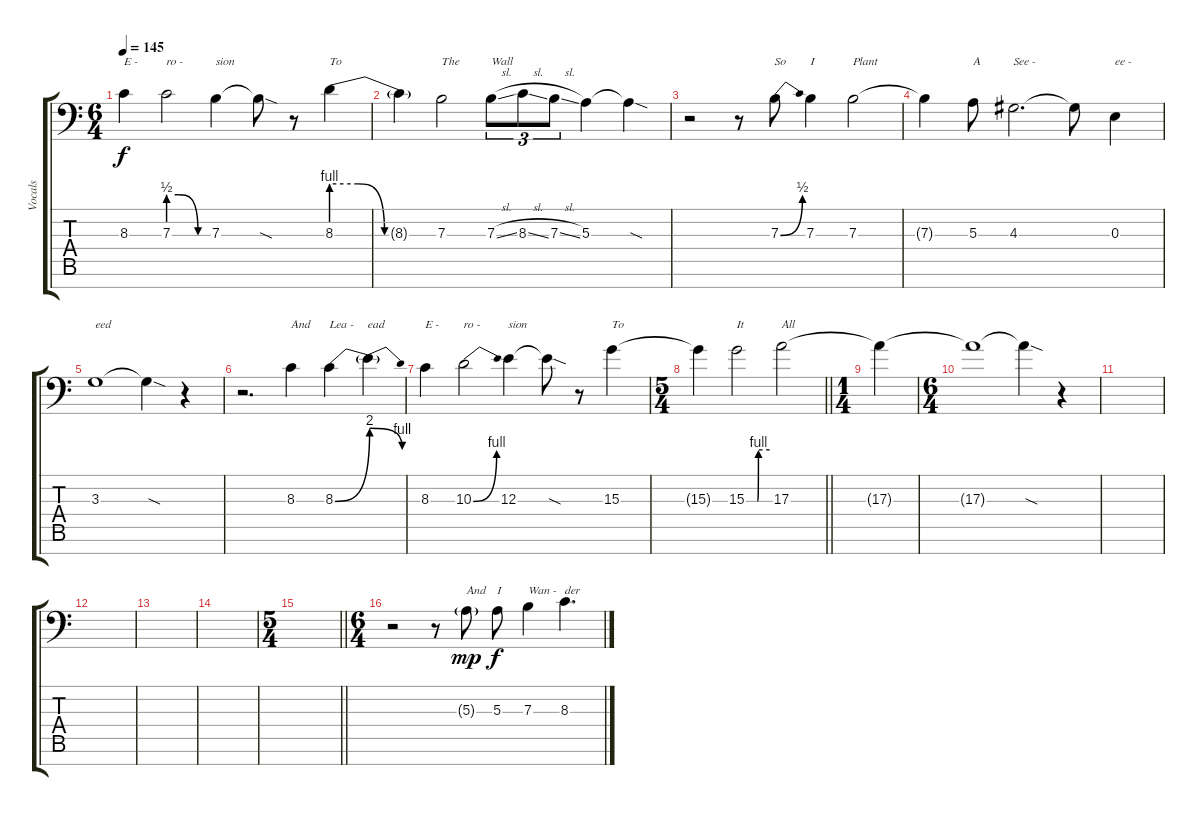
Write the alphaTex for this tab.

\track ("Vocals" "Vocals") {instrument bassoon}
\staff {score tabs}
\tuning (D4 A3 E3 D3 A2 E2 A1) {hide}
\ts (6 4)
\tempo 145
\clef f4
\ks c
8.3.4{txt "E - " dy f} 7.3{be (custom 0 2 15 2 45 0 60 0)}.2{txt "ro -"} 7.3.4{txt "sion"} 7.3{sod t}.8 r.8 8.3{be (custom 0 4 15 4 30 0 60 0)}.4{txt "To"} |
8.3{t}.4 7.3.2{txt "The"} 7.3{sl}.8{tu (3 2) txt "Wall"} 8.3{sl}.8{tu (3 2)} 7.3{sl}.8{tu (3 2)} 5.3.4 5.3{sod t}.4 |
r.2 r.8 7.3{be (bend 0 0 60 2)}.8{txt "So"} 7.3.4{txt "I"} 7.3.2{txt "Plant"} |
7.3{t}.4 5.3.8{txt "A"} 4.3.2{d txt "See - "} 4.3{t}.8 0.3.4{txt "ee -"} |
3.3.1{txt "eed"} 3.3{sod t}.4 r.4 |
r.2{d} 8.3.4{txt "And"} 8.3{be (bend 0 0 60 8)}.4{txt "Lea - "} 8.3{be (release 0 8 60 4) t}.4{txt "ead"} |
8.3.4{txt "E - "} 10.3{be (bend 0 0 60 4)}.2{txt "ro -"} 12.3.4{txt "sion"} 12.3{sod t}.8 r.8 15.3.4{txt "To"} |
\ts (5 4)
\barLineRight lightlight
15.3{t}.4 15.3{be (custom 0 0 29 0 31 4 60 4)}.2{txt "It"} 17.3.2{txt "All"} |
\ts (1 4)
\section ("" "")
17.3{t}.4 |
\ts (6 4)
17.3{t}.1 17.3{sod t}.4 r.4 |
|
|
|
|
\ts (5 4)
\barLineRight lightlight
|
\ts (6 4)
\section ("" "")
r.2 r.8 5.3{g}.8{txt "And" dy mp} 5.3.8{txt "I" dy f} 7.3.4{txt "Wan - "} 8.3.4{d txt "der"}
